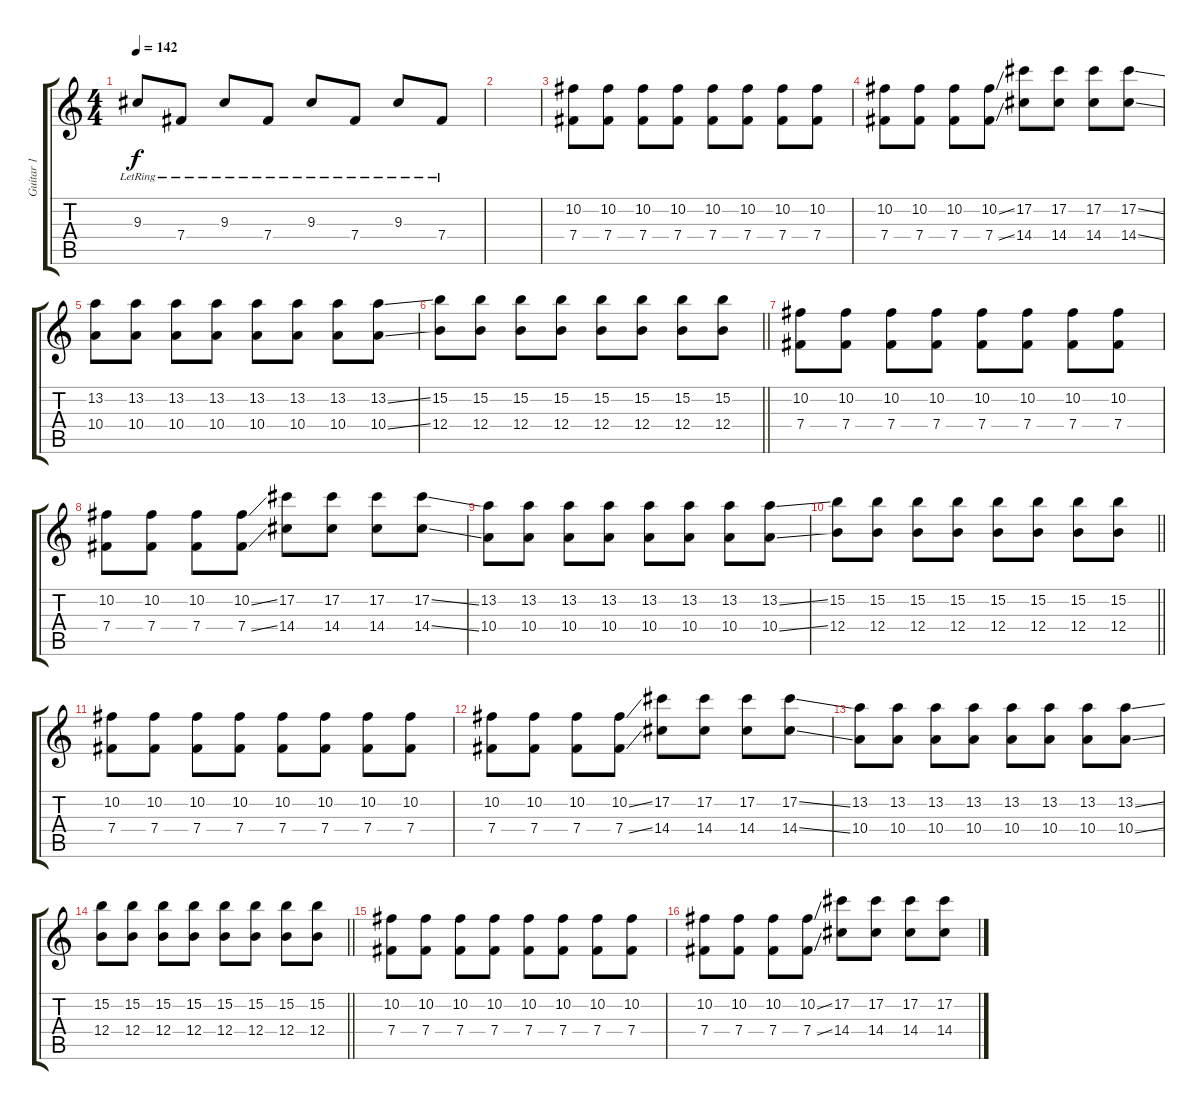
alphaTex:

\track ("Guitar 1" "Guitar 1") {instrument distortionguitar}
\staff {score tabs}
\tuning (Db4 Ab3 E3 B2 Gb2 B1) {hide}
\ts (4 4)
\tempo 142
\clef g2
\ks c
9.3{lr}.8{dy f} 7.4{lr}.8 9.3{lr}.8 7.4{lr}.8 9.3{lr}.8 7.4{lr}.8 9.3{lr}.8 7.4{lr}.8 |
|
(10.2 7.4).8{volume 14 instrument distortionguitar} (10.2 7.4).8 (10.2 7.4).8 (10.2 7.4).8 (10.2 7.4).8 (10.2 7.4).8 (10.2 7.4).8 (10.2 7.4).8 |
(10.2 7.4).8 (10.2 7.4).8 (10.2 7.4).8 (10.2{ss} 7.4{ss}).8 (17.2 14.4).8 (17.2 14.4).8 (17.2 14.4).8 (17.2{ss} 14.4{ss}).8 |
(13.2 10.4).8 (13.2 10.4).8 (13.2 10.4).8 (13.2 10.4).8 (13.2 10.4).8 (13.2 10.4).8 (13.2 10.4).8 (13.2{ss} 10.4{ss}).8 |
\barLineRight lightlight
(15.2 12.4).8 (15.2 12.4).8 (15.2 12.4).8 (15.2 12.4).8 (15.2 12.4).8 (15.2 12.4).8 (15.2 12.4).8 (15.2 12.4).8 |
(10.2 7.4).8 (10.2 7.4).8 (10.2 7.4).8 (10.2 7.4).8 (10.2 7.4).8 (10.2 7.4).8 (10.2 7.4).8 (10.2 7.4).8 |
(10.2 7.4).8 (10.2 7.4).8 (10.2 7.4).8 (10.2{ss} 7.4{ss}).8 (17.2 14.4).8 (17.2 14.4).8 (17.2 14.4).8 (17.2{ss} 14.4{ss}).8 |
(13.2 10.4).8 (13.2 10.4).8 (13.2 10.4).8 (13.2 10.4).8 (13.2 10.4).8 (13.2 10.4).8 (13.2 10.4).8 (13.2{ss} 10.4{ss}).8 |
\barLineRight lightlight
(15.2 12.4).8 (15.2 12.4).8 (15.2 12.4).8 (15.2 12.4).8 (15.2 12.4).8 (15.2 12.4).8 (15.2 12.4).8 (15.2 12.4).8 |
(10.2 7.4).8{instrument distortionguitar} (10.2 7.4).8 (10.2 7.4).8 (10.2 7.4).8 (10.2 7.4).8 (10.2 7.4).8 (10.2 7.4).8 (10.2 7.4).8 |
(10.2 7.4).8 (10.2 7.4).8 (10.2 7.4).8 (10.2{ss} 7.4{ss}).8 (17.2 14.4).8 (17.2 14.4).8 (17.2 14.4).8 (17.2{ss} 14.4{ss}).8 |
(13.2 10.4).8 (13.2 10.4).8 (13.2 10.4).8 (13.2 10.4).8 (13.2 10.4).8 (13.2 10.4).8 (13.2 10.4).8 (13.2{ss} 10.4{ss}).8 |
\barLineRight lightlight
(15.2 12.4).8 (15.2 12.4).8 (15.2 12.4).8 (15.2 12.4).8 (15.2 12.4).8 (15.2 12.4).8 (15.2 12.4).8 (15.2 12.4).8 |
(10.2 7.4).8 (10.2 7.4).8 (10.2 7.4).8 (10.2 7.4).8 (10.2 7.4).8 (10.2 7.4).8 (10.2 7.4).8 (10.2 7.4).8 |
(10.2 7.4).8 (10.2 7.4).8 (10.2 7.4).8 (10.2{ss} 7.4{ss}).8 (17.2 14.4).8 (17.2 14.4).8 (17.2 14.4).8 (17.2{ss} 14.4{ss}).8
